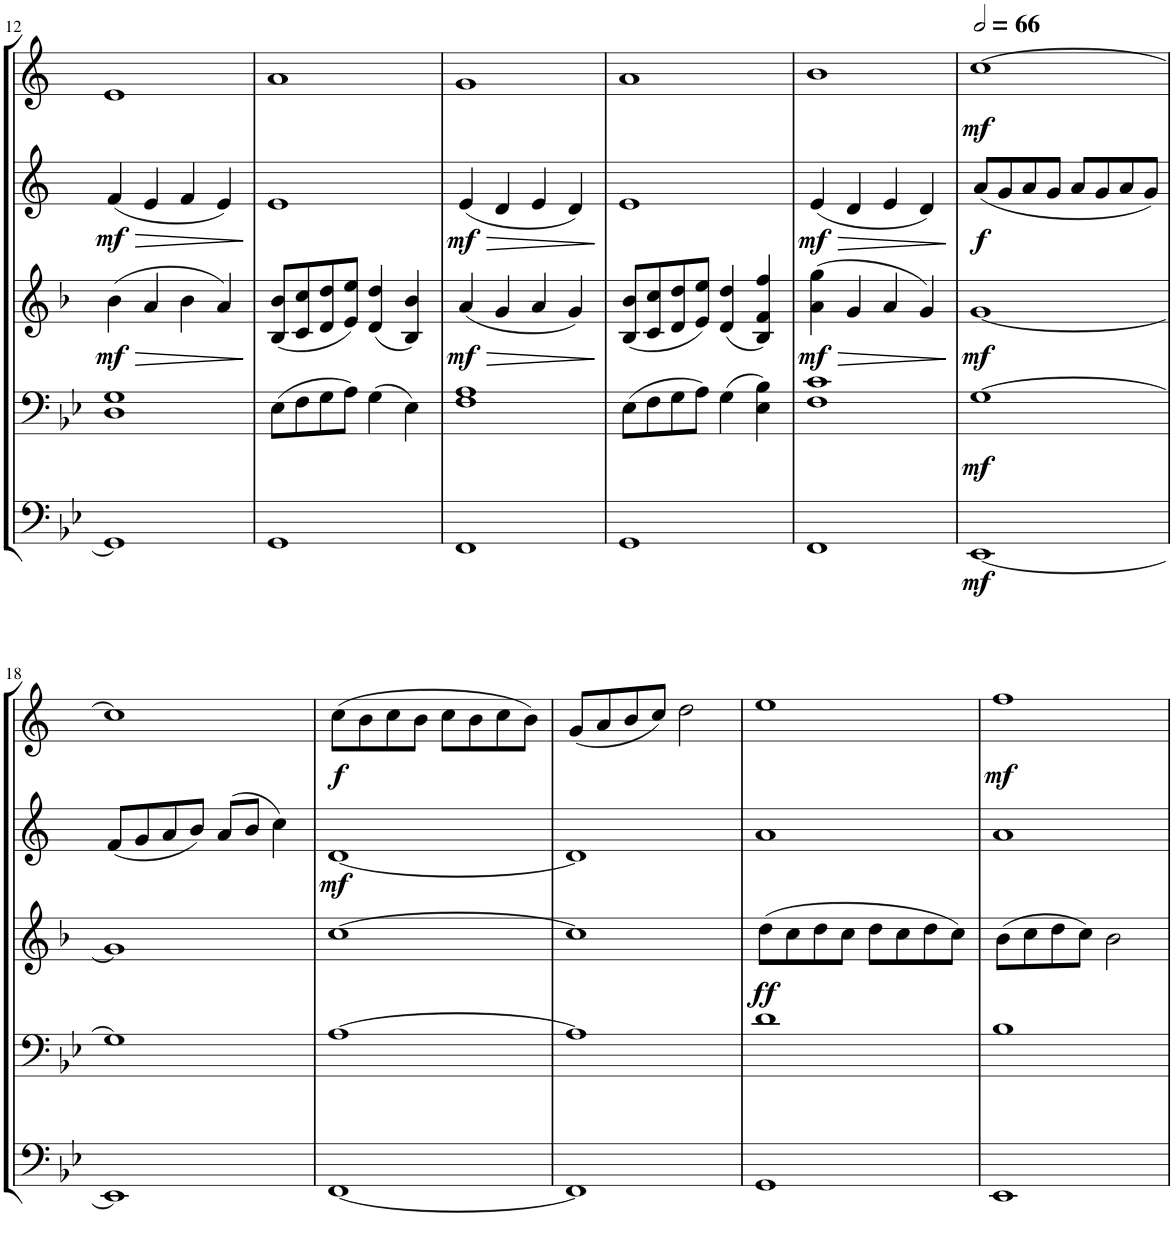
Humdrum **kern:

**kern	**dynam	**kern	**dynam	**kern	**dynam	**kern	**dynam	**kern	**dynam
*part5	*part5	*part4	*part4	*part3	*part3	*part2	*part2	*part1	*part1
*staff5	*staff5	*staff4	*staff4	*staff3	*staff3	*staff2	*staff2	*staff1	*staff1
*I"Tuba	*	*I"Trombone	*	*I"Horn in F	*	*I"Bb Trumpet II	*	*I"Bb Trumpet I	*
*I'Tba	*	*I'Trb	*	*I'Hn	*	*I'Tpt	*	*I'Tpt	*
!!LO:PB:g=z
*clefF4	*	*clefF4	*	*clefG2	*	*clefG2	*	*clefG2	*
*	*	*	*	*Trd4c7	*	*Trd1c2	*	*Trd1c2	*
*k[b-e-]	*	*k[b-e-]	*	*k[b-]	*	*k[]	*	*k[]	*
*M2/2	*	*M2/2	*	*M2/2	*	*M2/2	*	*M2/2	*
*met(c|)	*	*met(c|)	*	*met(c|)	*	*met(c|)	*	*met(c|)	*
=12	=12	=12	=12	=12	=12	=12	=12	=12	=12
!	!	!	!	!	!LO:HP:b	!	!LO:HP:b	!	!
!	!	!	!	!	!LO:DY:n=1:b	!	!LO:DY:n=1:b	!	!
1GG]	.	1D 1G	.	(4b-\	> mf	(4f/	> mf	1e	.
.	.	.	.	4a/	.	4e/	.	.	.
.	.	.	.	4b-\	.	4f/	.	.	.
.	.	.	.	4a/)	.	4e/)	.	.	.
.	.	.	.	.	]	.	]	.	.
=13	=13	=13	=13	=13	=13	=13	=13	=13	=13
1GG	.	(8E-\L	.	(8B-/ 8b-/L	.	1e	.	1a	.
.	.	8F\	.	8c/ 8cc/	.	.	.	.	.
.	.	8G\	.	8d/ 8dd/	.	.	.	.	.
.	.	8A\J)	.	8e/ 8ee/J)	.	.	.	.	.
.	.	(4G\	.	(4d/ 4dd/	.	.	.	.	.
.	.	4E-\)	.	4B-/ 4b-/)	.	.	.	.	.
=14	=14	=14	=14	=14	=14	=14	=14	=14	=14
!	!	!	!	!	!LO:HP:b	!	!LO:HP:b	!	!
!	!	!	!	!	!LO:DY:n=1:b	!	!LO:DY:n=1:b	!	!
1FF	.	1F 1A	.	(4a/	> mf	(4e/	> mf	1g	.
.	.	.	.	4g/	.	4d/	.	.	.
.	.	.	.	4a/	.	4e/	.	.	.
.	.	.	.	4g/)	.	4d/)	.	.	.
.	.	.	.	.	]	.	]	.	.
=15	=15	=15	=15	=15	=15	=15	=15	=15	=15
1GG	.	(8E-\L	.	(8B-/ 8b-/L	.	1e	.	1a	.
.	.	8F\	.	8c/ 8cc/	.	.	.	.	.
.	.	8G\	.	8d/ 8dd/	.	.	.	.	.
.	.	8A\J)	.	8e/ 8ee/J)	.	.	.	.	.
.	.	(4G\	.	(4d/ 4dd/	.	.	.	.	.
.	.	4E-\ 4B-\)	.	4B-/ 4f/ 4ff/)	.	.	.	.	.
=16	=16	=16	=16	=16	=16	=16	=16	=16	=16
!	!	!	!	!	!LO:HP:b	!	!LO:HP:b	!	!
!	!	!	!	!	!LO:DY:n=1:b	!	!LO:DY:n=1:b	!	!
1FF	.	1F 1c	.	(4a\ 4gg\	> mf	(4e/	> mf	1b	.
.	.	.	.	4g/	.	4d/	.	.	.
.	.	.	.	4a/	.	4e/	.	.	.
.	.	.	.	4g/)	.	4d/)	.	.	.
.	.	.	.	.	]	.	]	.	.
=17	=17	=17	=17	=17	=17	=17	=17	=17	=17
*	*	*	*	*	*	*	*	*MM132	*
!	!LO:DY:b	!	!LO:DY:b	!	!LO:DY:b	!	!LO:DY:b	!	!LO:DY:b
[1EE-	mf	[1G	mf	[1g	mf	(8a/L	f	[1cc	mf
.	.	.	.	.	.	8g/	.	.	.
.	.	.	.	.	.	8a/	.	.	.
.	.	.	.	.	.	8g/J	.	.	.
.	.	.	.	.	.	8a/L	.	.	.
.	.	.	.	.	.	8g/	.	.	.
.	.	.	.	.	.	8a/	.	.	.
.	.	.	.	.	.	8g/J)	.	.	.
!!LO:LB:g=z
=18	=18	=18	=18	=18	=18	=18	=18	=18	=18
1EE-]	.	1G]	.	1g]	.	(8f/L	.	1cc]	.
.	.	.	.	.	.	8g/	.	.	.
.	.	.	.	.	.	8a/	.	.	.
.	.	.	.	.	.	8b/J)	.	.	.
.	.	.	.	.	.	(8a/L	.	.	.
.	.	.	.	.	.	8b/J	.	.	.
.	.	.	.	.	.	4cc\)	.	.	.
=19	=19	=19	=19	=19	=19	=19	=19	=19	=19
!	!	!	!	!	!	!	!LO:DY:b	!	!LO:DY:b
[1FF	.	[1A	.	[1cc	.	[1d	mf	(8cc\L	f
.	.	.	.	.	.	.	.	8b\	.
.	.	.	.	.	.	.	.	8cc\	.
.	.	.	.	.	.	.	.	8b\J	.
.	.	.	.	.	.	.	.	8cc\L	.
.	.	.	.	.	.	.	.	8b\	.
.	.	.	.	.	.	.	.	8cc\	.
.	.	.	.	.	.	.	.	8b\J)	.
=20	=20	=20	=20	=20	=20	=20	=20	=20	=20
1FF]	.	1A]	.	1cc]	.	1d]	.	(8g/L	.
.	.	.	.	.	.	.	.	8a/	.
.	.	.	.	.	.	.	.	8b/	.
.	.	.	.	.	.	.	.	8cc/J)	.
.	.	.	.	.	.	.	.	2dd\	.
=21	=21	=21	=21	=21	=21	=21	=21	=21	=21
!	!	!	!	!	!LO:DY:b	!	!	!	!
1GG	.	1d	.	(8dd\L	ff	1a	.	1ee	.
.	.	.	.	8cc\	.	.	.	.	.
.	.	.	.	8dd\	.	.	.	.	.
.	.	.	.	8cc\J	.	.	.	.	.
.	.	.	.	8dd\L	.	.	.	.	.
.	.	.	.	8cc\	.	.	.	.	.
.	.	.	.	8dd\	.	.	.	.	.
.	.	.	.	8cc\J)	.	.	.	.	.
=22	=22	=22	=22	=22	=22	=22	=22	=22	=22
!	!	!	!	!	!	!	!	!	!LO:DY:b
1EE-	.	1B-	.	(8b-\L	.	1a	.	1ff	mf
.	.	.	.	8cc\	.	.	.	.	.
.	.	.	.	8dd\	.	.	.	.	.
.	.	.	.	8cc\J)	.	.	.	.	.
.	.	.	.	2b-\	.	.	.	.	.
=	=	=	=	=	=	=	=	=	=
*-	*-	*-	*-	*-	*-	*-	*-	*-	*-
